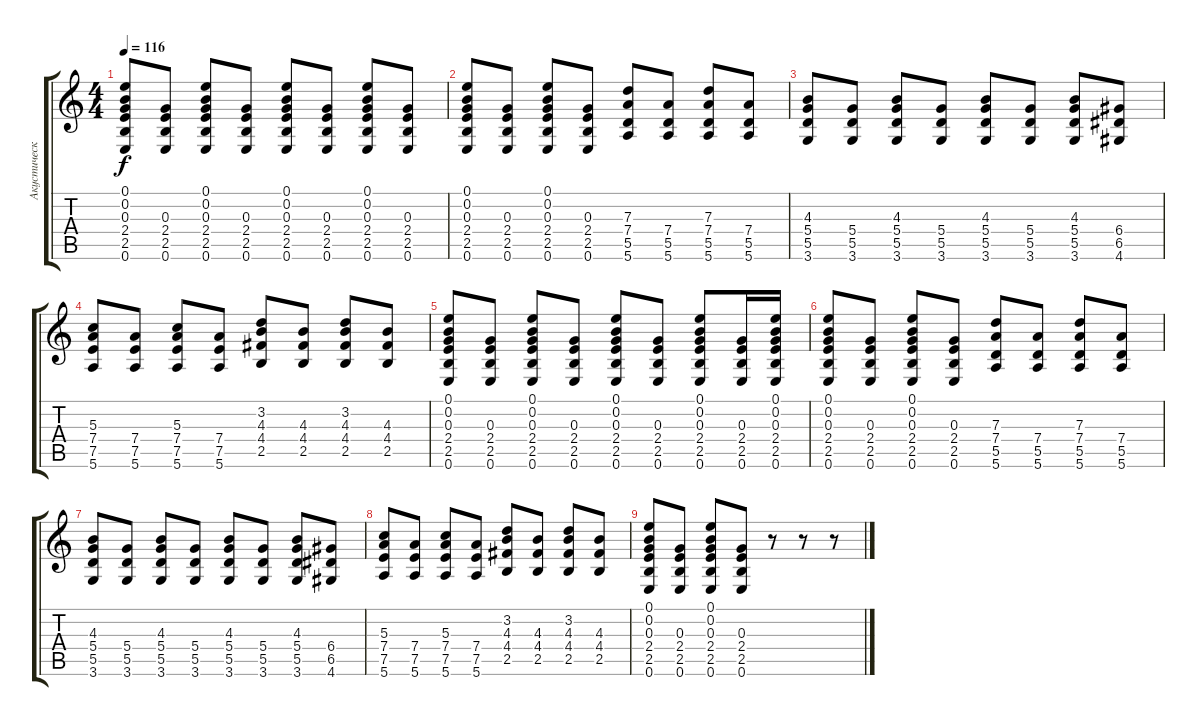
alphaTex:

\track ("Акустическая Гитара" "Акустическ") {instrument acousticguitarsteel}
\staff {score tabs}
\tuning (E4 B3 G3 D3 A2 E2) {hide}
\ts (4 4)
\tempo 116
\clef g2
\ks c
(0.1 0.2 0.3 2.4 2.5 0.6).8{dy f} (0.3 2.4 2.5 0.6).8 (0.1 0.2 0.3 2.4 2.5 0.6).8 (0.3 2.4 2.5 0.6).8 (0.1 0.2 0.3 2.4 2.5 0.6).8 (0.3 2.4 2.5 0.6).8 (0.1 0.2 0.3 2.4 2.5 0.6).8 (0.3 2.4 2.5 0.6).8 |
(0.1 0.2 0.3 2.4 2.5 0.6).8 (0.3 2.4 2.5 0.6).8 (0.1 0.2 0.3 2.4 2.5 0.6).8 (0.3 2.4 2.5 0.6).8 (7.3 7.4 5.5 5.6).8 (7.4 5.5 5.6).8 (7.3 7.4 5.5 5.6).8 (7.4 5.5 5.6).8 |
(4.3 5.4 5.5 3.6).8 (5.4 5.5 3.6).8 (4.3 5.4 5.5 3.6).8 (5.4 5.5 3.6).8 (4.3 5.4 5.5 3.6).8 (5.4 5.5 3.6).8 (4.3 5.4 5.5 3.6).8 (6.4 6.5 4.6).8 |
(5.3 7.4 7.5 5.6).8 (7.4 7.5 5.6).8 (5.3 7.4 7.5 5.6).8 (7.4 7.5 5.6).8 (3.2 4.3 4.4 2.5).8 (4.3 4.4 2.5).8 (3.2 4.3 4.4 2.5).8 (4.3 4.4 2.5).8 |
(0.1 0.2 0.3 2.4 2.5 0.6).8 (0.3 2.4 2.5 0.6).8 (0.1 0.2 0.3 2.4 2.5 0.6).8 (0.3 2.4 2.5 0.6).8 (0.1 0.2 0.3 2.4 2.5 0.6).8 (0.3 2.4 2.5 0.6).8 (0.1 0.2 0.3 2.4 2.5 0.6).8 (0.3 2.4 2.5 0.6).16 (0.1 0.2 0.3 2.4 2.5 0.6).16 |
(0.1 0.2 0.3 2.4 2.5 0.6).8 (0.3 2.4 2.5 0.6).8 (0.1 0.2 0.3 2.4 2.5 0.6).8 (0.3 2.4 2.5 0.6).8 (7.3 7.4 5.5 5.6).8 (7.4 5.5 5.6).8 (7.3 7.4 5.5 5.6).8 (7.4 5.5 5.6).8 |
(4.3 5.4 5.5 3.6).8 (5.4 5.5 3.6).8 (4.3 5.4 5.5 3.6).8 (5.4 5.5 3.6).8 (4.3 5.4 5.5 3.6).8 (5.4 5.5 3.6).8 (4.3 5.4 5.5 3.6).8 (6.4 6.5 4.6).8 |
(5.3 7.4 7.5 5.6).8 (7.4 7.5 5.6).8 (5.3 7.4 7.5 5.6).8 (7.4 7.5 5.6).8 (3.2 4.3 4.4 2.5).8 (4.3 4.4 2.5).8 (3.2 4.3 4.4 2.5).8 (4.3 4.4 2.5).8 |
(0.1 0.2 0.3 2.4 2.5 0.6).8 (0.3 2.4 2.5 0.6).8 (0.1 0.2 0.3 2.4 2.5 0.6).8 (0.3 2.4 2.5 0.6).8 r.8 r.8 r.8
